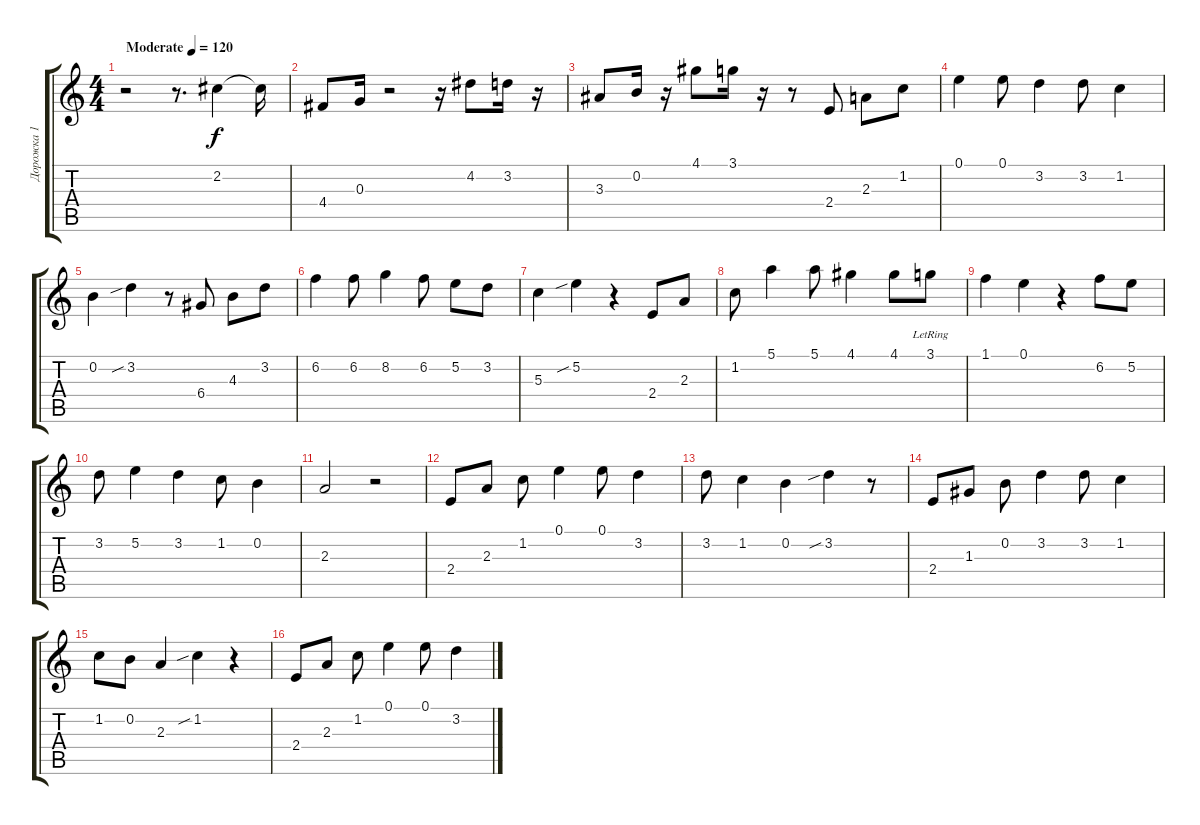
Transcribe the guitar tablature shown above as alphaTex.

\track ("Дорожка 1" "Дорожка 1") {instrument acousticguitarsteel}
\staff {score tabs}
\tuning (E4 B3 G3 D3 A2 E2) {hide}
\ts (4 4)
\tempo (120 "Moderate")
\tempo 130
\tempo (120 "Moderate")
\clef g2
\ks c
r.2{dy f instrument acousticguitarsteel} r.8{d} 2.2.4 2.2{t}.16 |
4.4.8 0.3.16 r.2 r.16 4.2.8 3.2.16 r.16 |
3.3.8 0.2.16 r.16 4.1.8 3.1.16 r.16 r.8 2.4.8 2.3.8 1.2.8 |
0.1.4 0.1.8 3.2.4 3.2.8 1.2.4 |
0.2.4 3.2{sib}.4 r.8 6.4.8 4.3.8 3.2.8 |
6.2.4 6.2.8 8.2.4 6.2.8 5.2.8 3.2.8 |
5.3.4 5.2{sib}.4 r.4 2.4.8 2.3.8 |
1.2.8 5.1.4 5.1.8 4.1.4 4.1.8 3.1{lr}.8 |
1.1.4 0.1.4 r.4 6.2.8 5.2.8 |
3.2.8 5.2.4 3.2.4 1.2.8 0.2.4 |
2.3.2 r.2 |
2.4.8 2.3.8 1.2.8 0.1.4 0.1.8 3.2.4 |
3.2.8 1.2.4 0.2.4 3.2{sib}.4 r.8 |
2.4.8 1.3.8 0.2.8 3.2.4 3.2.8 1.2.4 |
1.2.8 0.2.8 2.3.4 1.2{sib}.4 r.4 |
2.4.8 2.3.8 1.2.8 0.1.4 0.1.8 3.2.4
